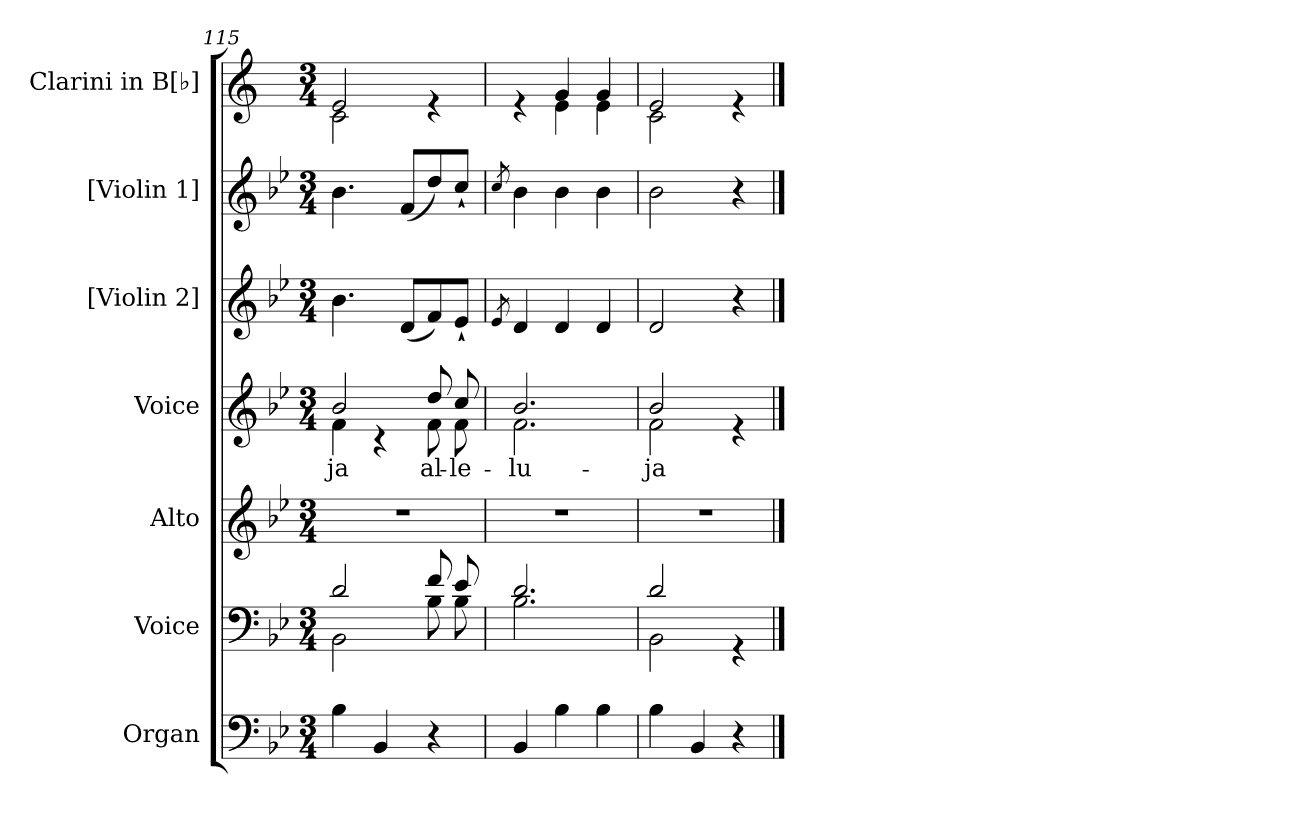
**kern	**kern	**kern	**kern	**text	**kern	**kern	**kern
*part7	*part6	*part5	*part4	*part4	*part3	*part2	*part1
*staff7	*staff6	*staff5	*staff4	*staff4	*staff3	*staff2	*staff1
*I"Organ	*I"Voice	*I"Alto	*I"Voice	*	*I"[Violin 2]	*I"[Violin 1]	*I"Clarini in B[♭]
*	*	*I'A	*	*	*I'Vln	*I'Vln	*
*clefF4	*clefF4	*clefG2	*clefG2	*	*clefG2	*clefG2	*clefG2
*	*	*	*	*	*	*	*ITrd1c2
*k[b-e-]	*k[b-e-]	*k[b-e-]	*k[b-e-]	*	*k[b-e-]	*k[b-e-]	*k[b-e-]
*M3/4	*M3/4	*M3/4	*M3/4	*	*M3/4	*M3/4	*M3/4
=115	=115	=115	=115	=115	=115	=115	=115
*	*^	*	*	*	*	*	*
!	!	!	!	!	!LO:LY:b	!	!	!
*	*	*	*	*^	*	*	*	*^
4B-\	2d/	2BB-\	2.r	2b-/	4f\	-ja	4.b-\	4.b-\	2d/	2B-\
4BB-/	.	.	.	.	4r	.	.	.	.	.
.	.	.	.	.	.	.	(8d/L	(8f/L	.	.
!	!	!	!	!	!	!LO:LY:b	!	!	!	!
4r	8f/	8B-\	.	8dd/	8f\	al-	8f/)	8dd/)	4re	4ryy
!	!	!	!	!	!	!LO:LY:b	!	!	!	!
.	8e-/	8B-\	.	8cc/	8f\	-le-	8e-`/J	8cc`/J	.	.
=116	=116	=116	=116	=116	=116	=116	=116	=116	=116	=116
.	.	.	.	.	.	.	8qe-/	8qcc/	.	.
!	!	!	!	!	!	!LO:LY:b	!	!	!	!
4BB-/	2.d/	2.B-\	2.r	2.b-/	2.f\	-lu-	4d/	4b-\	4re	4ryy
4B-\	.	.	.	.	.	.	4d/	4b-\	4f/	4d\
4B-\	.	.	.	.	.	.	4d/	4b-\	4f/	4d\
=117	=117	=117	=117	=117	=117	=117	=117	=117	=117	=117
!	!	!	!	!	!	!LO:LY:b	!	!	!	!
4B-\	2d/	2BB-\	2.r	2b-/	2f\	-ja	2d/	2b-\	2d/	2B-\
4BB-/	.	.	.	.	.	.	.	.	.	.
4r	4rGG	4ryy	.	4re	4ryy	.	4r	4r	4re	4ryy
*	*v	*v	*	*v	*v	*	*	*	*v	*v
==	==	==	==	==	==	==	==
*-	*-	*-	*-	*-	*-	*-	*-
